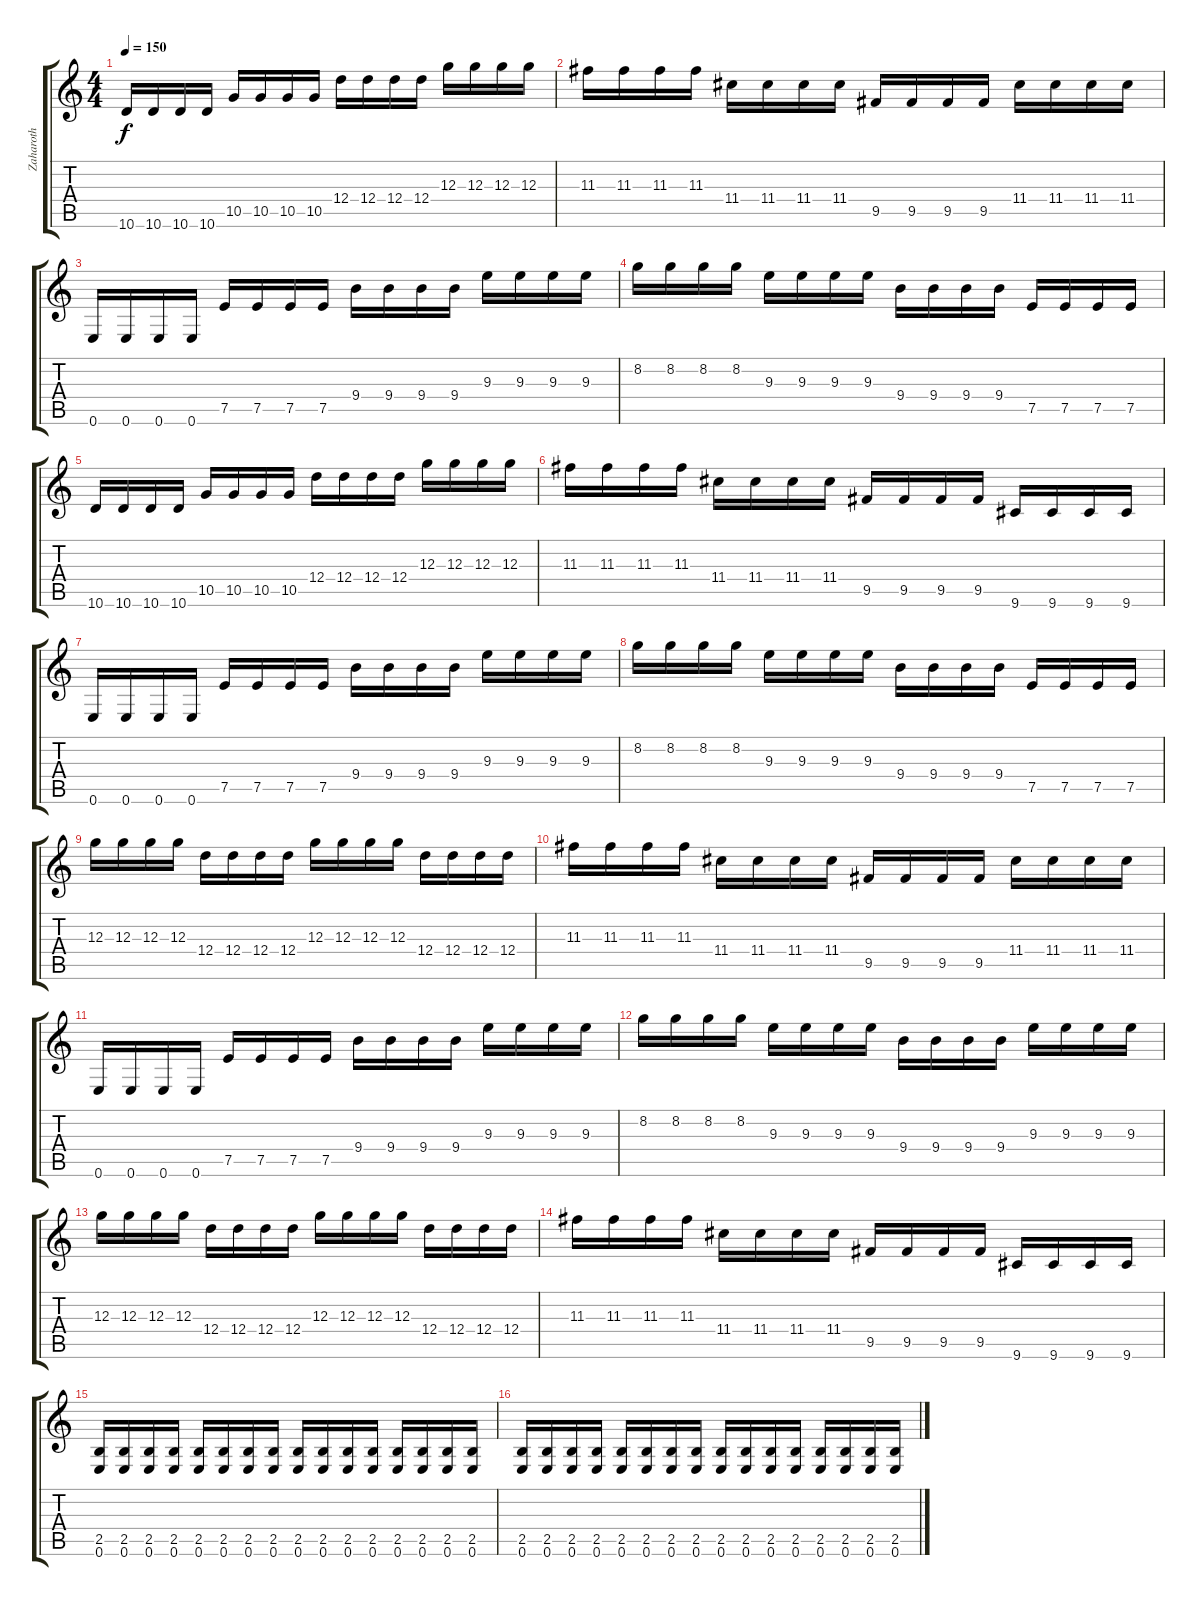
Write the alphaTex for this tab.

\track ("Zaharoth" "Zaharoth") {instrument distortionguitar}
\staff {score tabs}
\tuning (E4 B3 G3 D3 A2 E2) {hide}
\ts (4 4)
\tempo 150
\clef g2
\ks c
10.6.16{dy f} 10.6.16 10.6.16 10.6.16 10.5.16 10.5.16 10.5.16 10.5.16 12.4.16 12.4.16 12.4.16 12.4.16 12.3.16 12.3.16 12.3.16 12.3.16 |
11.3.16 11.3.16 11.3.16 11.3.16 11.4.16 11.4.16 11.4.16 11.4.16 9.5.16 9.5.16 9.5.16 9.5.16 11.4.16 11.4.16 11.4.16 11.4.16 |
0.6.16 0.6.16 0.6.16 0.6.16 7.5.16 7.5.16 7.5.16 7.5.16 9.4.16 9.4.16 9.4.16 9.4.16 9.3.16 9.3.16 9.3.16 9.3.16 |
8.2.16 8.2.16 8.2.16 8.2.16 9.3.16 9.3.16 9.3.16 9.3.16 9.4.16 9.4.16 9.4.16 9.4.16 7.5.16 7.5.16 7.5.16 7.5.16 |
10.6.16 10.6.16 10.6.16 10.6.16 10.5.16 10.5.16 10.5.16 10.5.16 12.4.16 12.4.16 12.4.16 12.4.16 12.3.16 12.3.16 12.3.16 12.3.16 |
11.3.16 11.3.16 11.3.16 11.3.16 11.4.16 11.4.16 11.4.16 11.4.16 9.5.16 9.5.16 9.5.16 9.5.16 9.6.16 9.6.16 9.6.16 9.6.16 |
0.6.16 0.6.16 0.6.16 0.6.16 7.5.16 7.5.16 7.5.16 7.5.16 9.4.16 9.4.16 9.4.16 9.4.16 9.3.16 9.3.16 9.3.16 9.3.16 |
8.2.16 8.2.16 8.2.16 8.2.16 9.3.16 9.3.16 9.3.16 9.3.16 9.4.16 9.4.16 9.4.16 9.4.16 7.5.16 7.5.16 7.5.16 7.5.16 |
12.3.16 12.3.16 12.3.16 12.3.16 12.4.16 12.4.16 12.4.16 12.4.16 12.3.16 12.3.16 12.3.16 12.3.16 12.4.16 12.4.16 12.4.16 12.4.16 |
11.3.16 11.3.16 11.3.16 11.3.16 11.4.16 11.4.16 11.4.16 11.4.16 9.5.16 9.5.16 9.5.16 9.5.16 11.4.16 11.4.16 11.4.16 11.4.16 |
0.6.16 0.6.16 0.6.16 0.6.16 7.5.16 7.5.16 7.5.16 7.5.16 9.4.16 9.4.16 9.4.16 9.4.16 9.3.16 9.3.16 9.3.16 9.3.16 |
8.2.16 8.2.16 8.2.16 8.2.16 9.3.16 9.3.16 9.3.16 9.3.16 9.4.16 9.4.16 9.4.16 9.4.16 9.3.16 9.3.16 9.3.16 9.3.16 |
12.3.16 12.3.16 12.3.16 12.3.16 12.4.16 12.4.16 12.4.16 12.4.16 12.3.16 12.3.16 12.3.16 12.3.16 12.4.16 12.4.16 12.4.16 12.4.16 |
11.3.16 11.3.16 11.3.16 11.3.16 11.4.16 11.4.16 11.4.16 11.4.16 9.5.16 9.5.16 9.5.16 9.5.16 9.6.16 9.6.16 9.6.16 9.6.16 |
(2.5 0.6).16 (2.5 0.6).16 (2.5 0.6).16 (2.5 0.6).16 (2.5 0.6).16 (2.5 0.6).16 (2.5 0.6).16 (2.5 0.6).16 (2.5 0.6).16 (2.5 0.6).16 (2.5 0.6).16 (2.5 0.6).16 (2.5 0.6).16 (2.5 0.6).16 (2.5 0.6).16 (2.5 0.6).16 |
(2.5 0.6).16 (2.5 0.6).16 (2.5 0.6).16 (2.5 0.6).16 (2.5 0.6).16 (2.5 0.6).16 (2.5 0.6).16 (2.5 0.6).16 (2.5 0.6).16 (2.5 0.6).16 (2.5 0.6).16 (2.5 0.6).16 (2.5 0.6).16 (2.5 0.6).16 (2.5 0.6).16 (2.5 0.6).16
